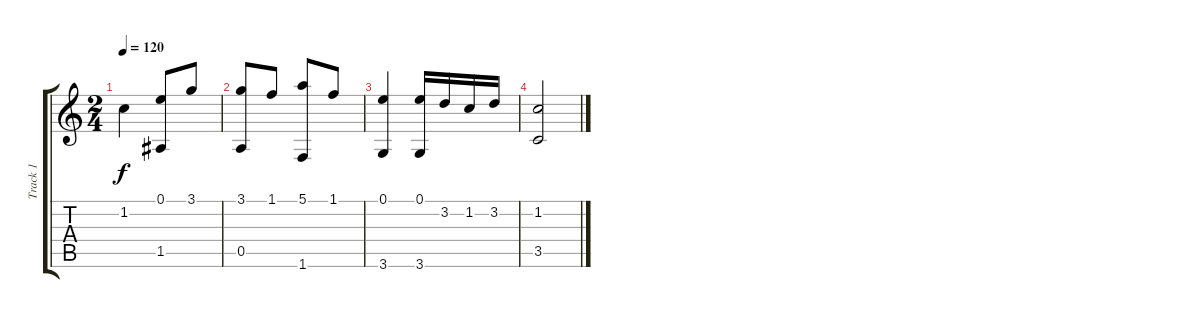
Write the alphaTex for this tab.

\track ("Track 1" "Track 1") {instrument acousticguitarnylon}
\staff {score tabs}
\tuning (E4 B3 G3 D3 A2 E2) {hide}
\ts (2 4)
\tempo 120
\clef g2
\ks c
1.2.4{dy f} (0.1 1.5).8 3.1.8 |
(3.1 0.5).8 1.1.8 (5.1 1.6).8 1.1.8 |
(0.1 3.6).4 (0.1 3.6).16 3.2.16 1.2.16 3.2.16 |
(1.2 3.5).2
